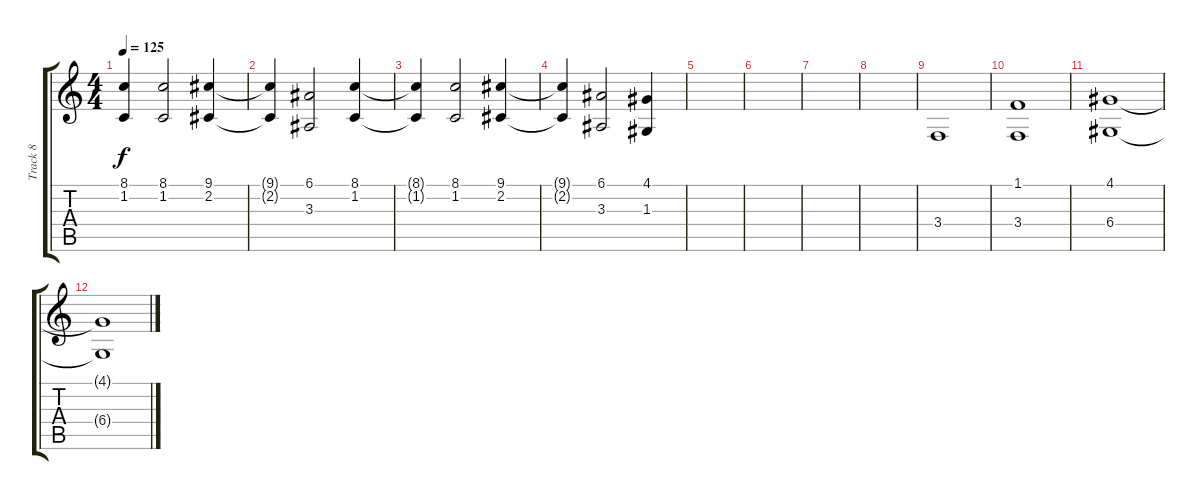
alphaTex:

\track ("Track 8" "Track 8") {instrument stringensemble2}
\staff {score tabs}
\tuning (E4 B3 G3 D3 A2 E2) {hide}
\ts (4 4)
\tempo 125
\clef g2
\ks c
(8.1{t} 1.2{t}).4{dy f} (8.1 1.2).2 (9.1 2.2).4 |
(9.1{t} 2.2{t}).4 (6.1 3.3).2 (8.1 1.2).4 |
(8.1{t} 1.2{t}).4 (8.1 1.2).2 (9.1 2.2).4 |
(9.1{t} 2.2{t}).4 (6.1 3.3).2 (4.1 1.3).4 |
|
|
|
|
3.4.1 |
(1.1 3.4).1 |
(4.1 6.4).1{volume 0} |
(4.1{t} 6.4{t}).1
